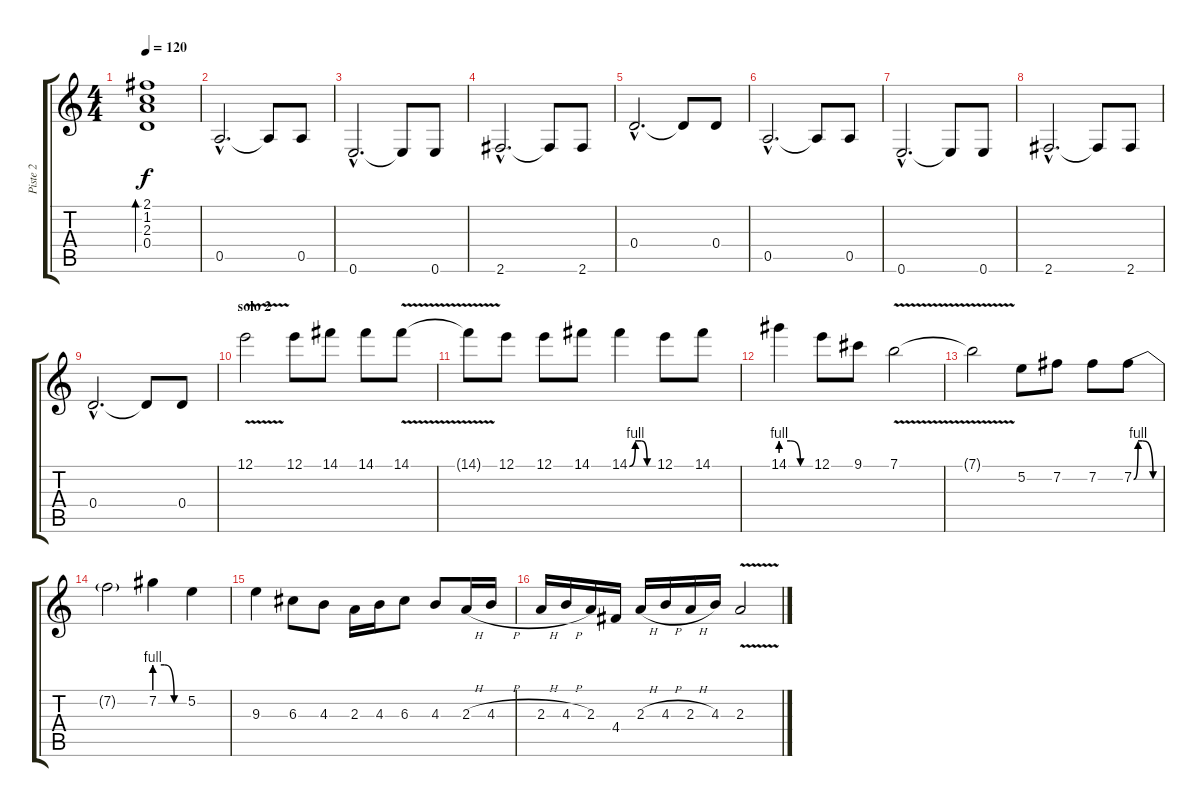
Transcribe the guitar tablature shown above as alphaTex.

\track ("Piste 2" "Piste 2") {instrument acousticguitarnylon}
\staff {score tabs}
\tuning (E4 B3 G3 D3 A2 E2) {hide}
\ts (4 4)
\tempo 120
\clef g2
\ks c
(2.1 1.2 2.3 0.4).1{bd 240 dy f} |
0.5{hac}.2{d volume 16} 0.5{t}.8 0.5.8 |
0.6{hac}.2{d} 0.6{t}.8 0.6.8 |
2.6{hac}.2{d} 2.6{t}.8 2.6.8 |
0.4{hac}.2{d} 0.4{t}.8 0.4.8 |
0.5{hac}.2{d volume 16} 0.5{t}.8 0.5.8 |
0.6{hac}.2{d} 0.6{t}.8 0.6.8 |
2.6{hac}.2{d} 2.6{t}.8 2.6.8 |
0.4{hac}.2{d} 0.4{t}.8 0.4.8 |
\section ("" "solo 2")
12.1{v}.2 12.1.8 14.1.8 14.1.8 14.1{v}.8 |
14.1{t}.8 12.1.8 12.1.8 14.1.8 14.1{be (custom 0 0 15 4 30 4 45 0 60 0)}.4 12.1.8 14.1.8 |
14.1{be (custom 0 4 20 4 40 0 60 0)}.4 12.1.8 9.1.8 7.1{v}.2 |
7.1{t}.2 5.2.8 7.2.8 7.2.8 7.2{be (custom 0 0 10 4 20 4 45 0 60 0)}.8 |
7.2{t}.2 7.2{be (custom 0 4 20 4 40 0 60 0)}.4 5.2.4 |
9.3.4 6.3.8 4.3.8 2.3.16 4.3.16 6.3.8 4.3.8 2.3{h}.16 4.3{h}.16 |
2.3{h}.16 4.3{h}.16 2.3.16 4.4.16 2.3{h}.16 4.3{h}.16 2.3{h}.16 4.3.16 2.3{v}.2
